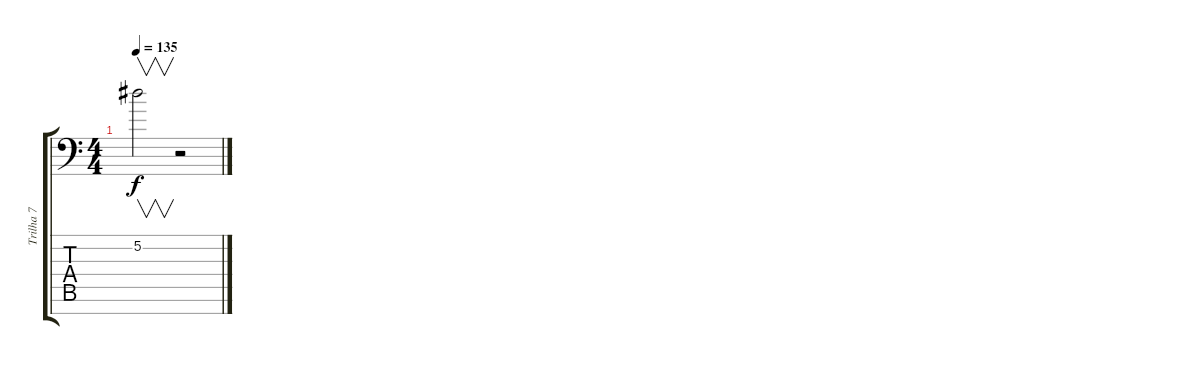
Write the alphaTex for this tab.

\track ("Trilha 7" "Trilha 7") {instrument overdrivenguitar}
\staff {score tabs}
\tuning (Eb4 Bb3 Gb3 Db3 Ab2 Eb2 Bb1) {hide}
\ts (4 4)
\tempo 135
\clef f4
\ks c
5.2.2{v dy f} r.2
